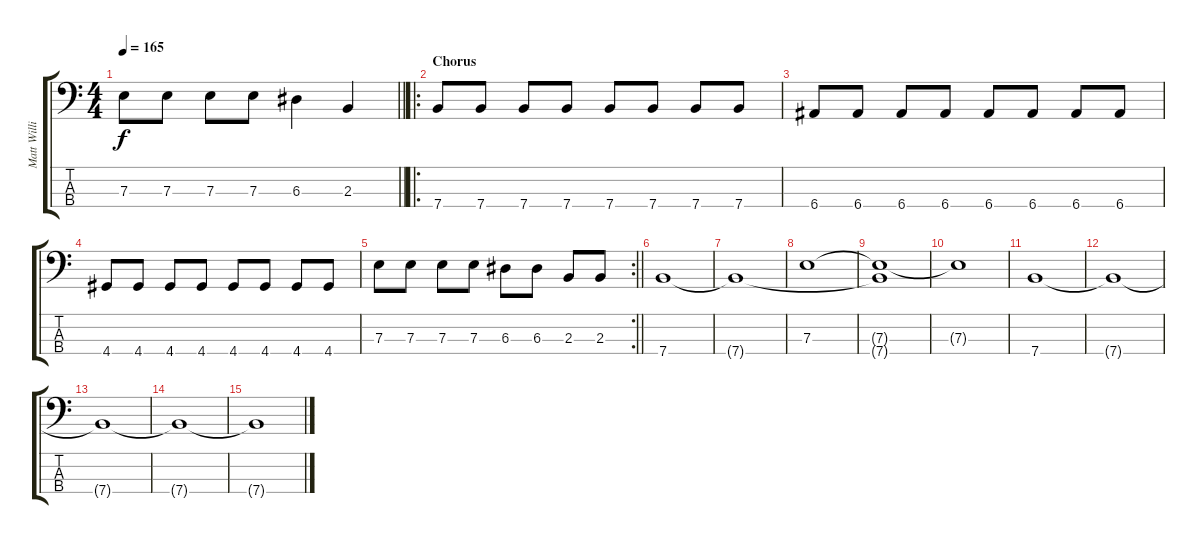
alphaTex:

\track ("Matt Willis" "Matt Willi") {instrument electricbasspick}
\staff {score tabs}
\tuning (G2 D2 A1 E1) {hide}
\ts (4 4)
\tempo 165
\clef f4
\barLineRight lightlight
\ks c
7.3.8{dy f} 7.3.8 7.3.8 7.3.8 6.3.4 2.3.4 |
\ro
\section ("" "Chorus")
7.4.8 7.4.8 7.4.8 7.4.8 7.4.8 7.4.8 7.4.8 7.4.8 |
6.4.8 6.4.8 6.4.8 6.4.8 6.4.8 6.4.8 6.4.8 6.4.8 |
4.4.8 4.4.8 4.4.8 4.4.8 4.4.8 4.4.8 4.4.8 4.4.8 |
\rc 2
\barLineRight lightlight
7.3.8 7.3.8 7.3.8 7.3.8 6.3.8 6.3.8 2.3.8 2.3.8 |
7.4.1 |
7.4{t}.1 |
7.3.1 |
(7.3{t} 7.4{t}).1 |
7.3{t}.1 |
7.4.1 |
7.4{t}.1 |
7.4{t}.1 |
7.4{t}.1 |
7.4{t}.1
